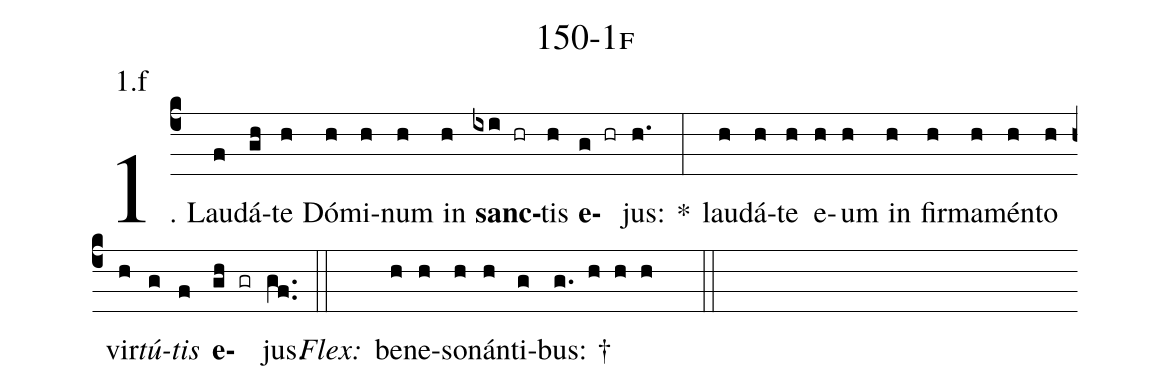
name: 150-1f;
annotation: 1.f;
%%
(c4)1. Lau(f)dá(gh)te(h) Dó(h)mi(h)num(h) in(h) <b>sanc</b>(ixi hr)tis(h) <b>e</b>(g hr)jus:(h.) *(:) lau(h)dá(h)te(h) e(h)um(h) in(h) fir(h)ma(h)mén(h)to(h) vir(h)<i>tú</i>(g)<i>tis</i>(f) <b>e</b>(gh gr)jus.(gf..) (::)
<i>Flex:</i>()  be(h)ne(h)so(h)nán(h)ti(g)bus: †(g. h h h  ::)
